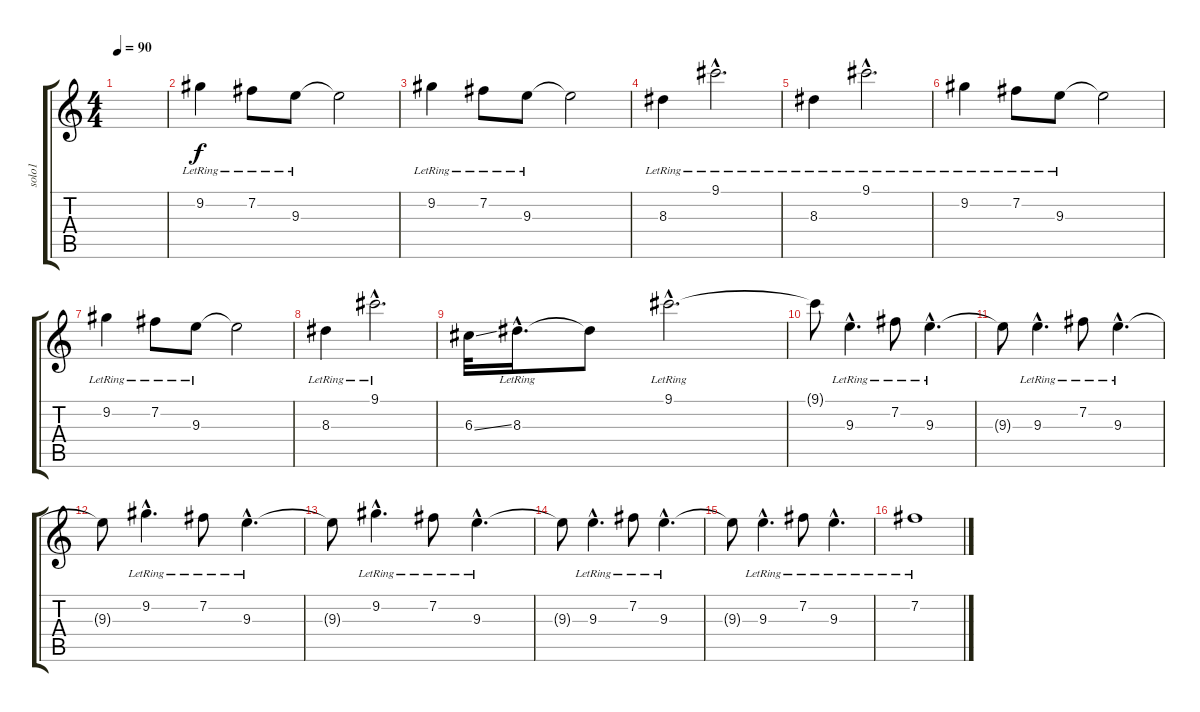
\track ("solo1" "solo1") {instrument acousticguitarsteel}
\staff {score tabs}
\tuning (E4 B3 G3 D3 A2 E2) {hide}
\ts (4 4)
\tempo 90
\clef g2
\ks c
|
9.2{lr}.4 7.2{lr}.8 9.3{lr}.8 9.3{t}.2 |
9.2{lr}.4 7.2{lr}.8 9.3{lr}.8 9.3{t}.2 |
8.3{lr}.4 9.1{hac lr}.2{d} |
8.3{lr}.4 9.1{hac lr}.2{d} |
9.2{lr}.4 7.2{lr}.8 9.3{lr}.8 9.3{t}.2 |
9.2{lr}.4 7.2{lr}.8 9.3{lr}.8 9.3{t}.2 |
8.3{lr}.4 9.1{hac lr}.2{d} |
6.3{ss}.32 8.3{hac lr}.16{d} 8.3{t}.8 9.1{hac lr}.2{d} |
9.1{t}.8 9.3{hac lr}.4{d} 7.2{lr}.8 9.3{hac lr}.4{d} |
9.3{t}.8 9.3{hac lr}.4{d} 7.2{lr}.8 9.3{hac lr}.4{d} |
9.3{t}.8 9.2{hac lr}.4{d} 7.2{lr}.8 9.3{hac lr}.4{d} |
9.3{t}.8 9.2{hac lr}.4{d} 7.2{lr}.8 9.3{hac lr}.4{d} |
9.3{t}.8 9.3{hac lr}.4{d} 7.2{lr}.8 9.3{hac lr}.4{d} |
9.3{t}.8 9.3{hac lr}.4{d} 7.2{lr}.8 9.3{hac lr}.4{d} |
7.2{lr}.1
